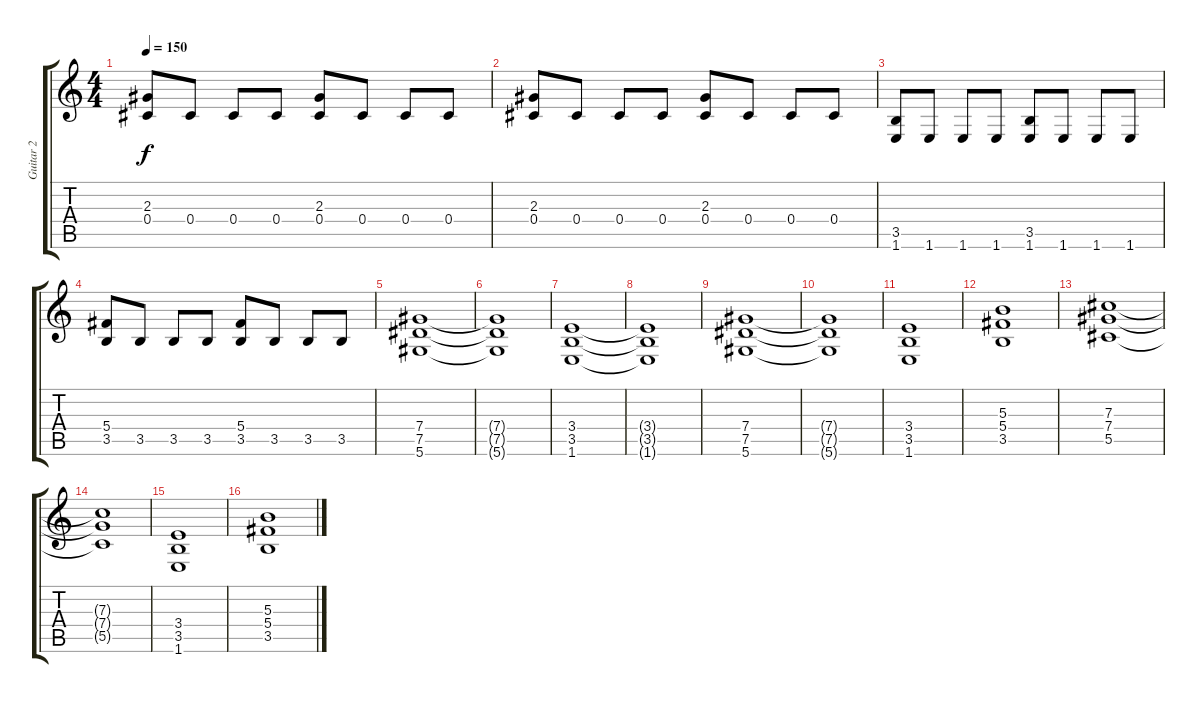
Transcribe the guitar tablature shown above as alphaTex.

\track ("Guitar 2" "Guitar 2") {instrument distortionguitar}
\staff {score tabs}
\tuning (Eb4 Bb3 Gb3 Db3 Ab2 Eb2) {hide}
\ts (4 4)
\tempo 150
\clef g2
\ks c
(2.3 0.4).8{dy f} 0.4.8 0.4.8 0.4.8 (2.3 0.4).8 0.4.8 0.4.8 0.4.8 |
(2.3 0.4).8 0.4.8 0.4.8 0.4.8 (2.3 0.4).8 0.4.8 0.4.8 0.4.8 |
(3.5 1.6).8 1.6.8 1.6.8 1.6.8 (3.5 1.6).8 1.6.8 1.6.8 1.6.8 |
(5.4 3.5).8 3.5.8 3.5.8 3.5.8 (5.4 3.5).8 3.5.8 3.5.8 3.5.8 |
(7.4 7.5 5.6).1 |
(7.4{t} 7.5{t} 5.6{t}).1 |
(3.4 3.5 1.6).1 |
(3.4{t} 3.5{t} 1.6{t}).1 |
(7.4 7.5 5.6).1 |
(7.4{t} 7.5{t} 5.6{t}).1 |
(3.4 3.5 1.6).1 |
(5.3 5.4 3.5).1 |
(7.3 7.4 5.5).1 |
(7.3{t} 7.4{t} 5.5{t}).1 |
(3.4 3.5 1.6).1 |
(5.3 5.4 3.5).1
